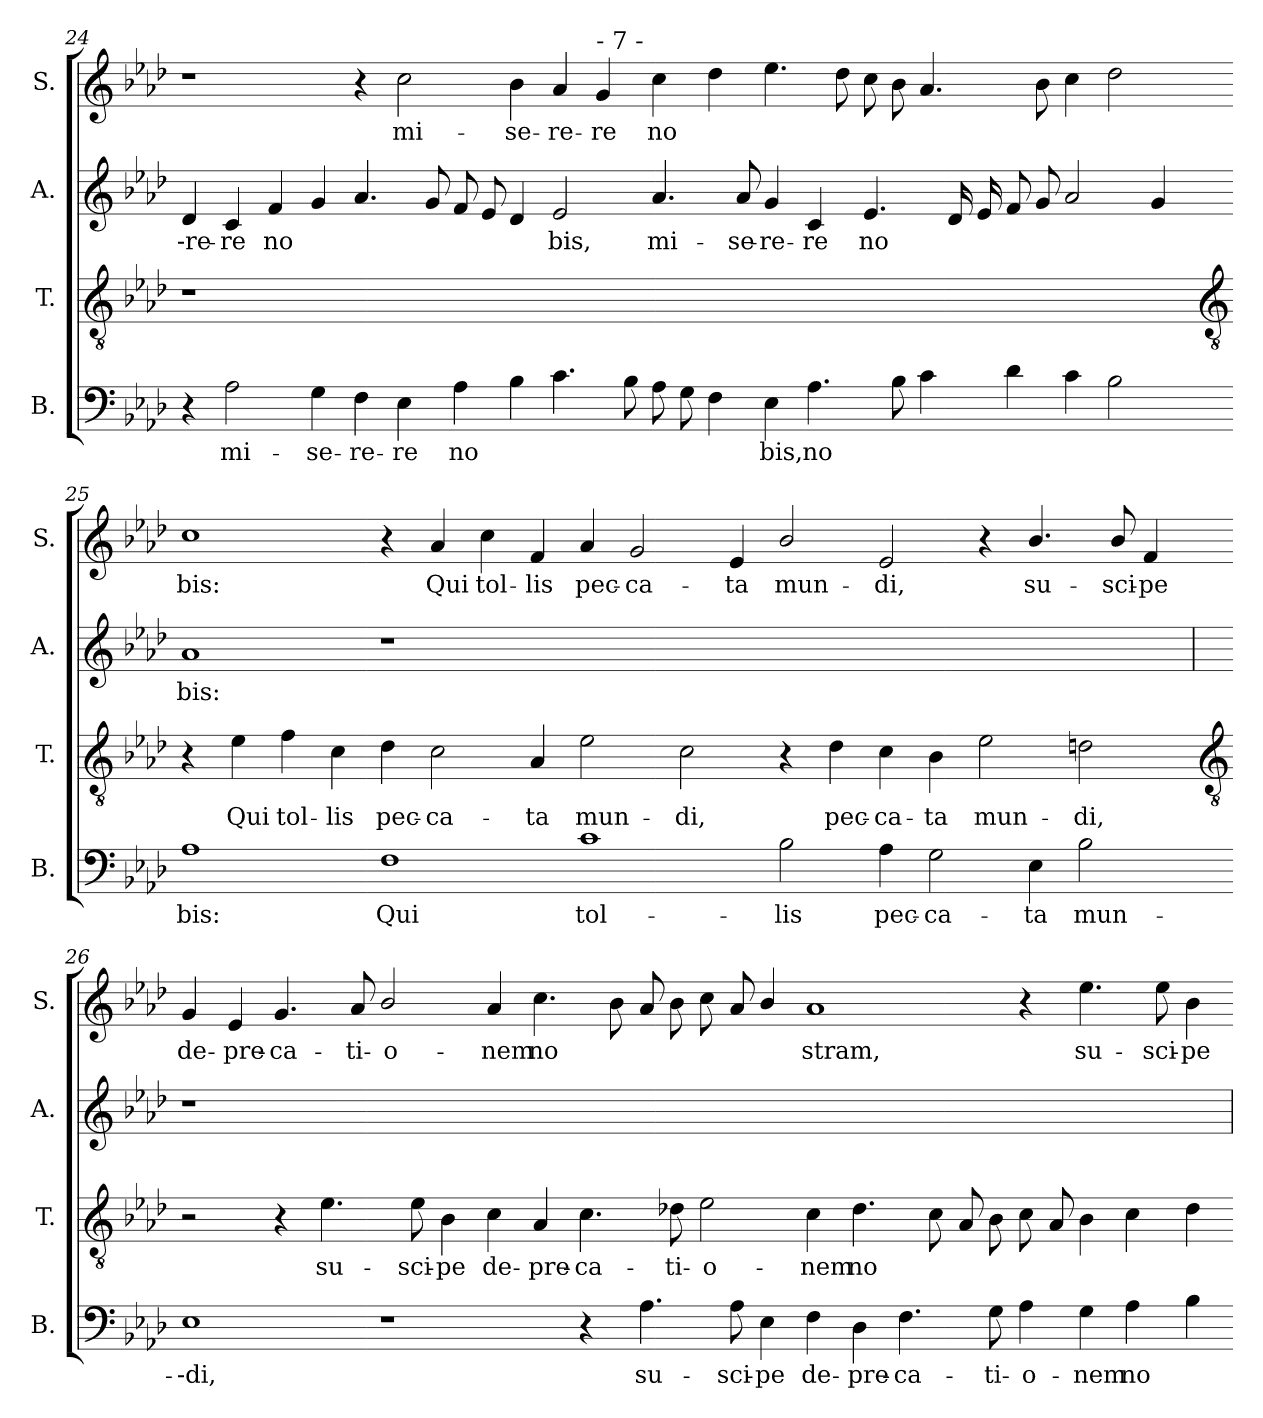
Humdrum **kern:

**kern	**text	**kern	**text	**kern	**text	**kern	**text
*part4	*part4	*part3	*part3	*part2	*part2	*part1	*part1
*staff4	*staff4	*staff3	*staff3	*staff2	*staff2	*staff1	*staff1
*I"B.	*	*I"T.	*	*I"A.	*	*I"S.	*
*I'B.	*	*I'T.	*	*I'A.	*	*I'S.	*
!!LO:LB:g=z
*clefF4	*	*clefGv2	*	*clefG2	*	*clefG2	*
*k[b-e-a-d-]	*	*k[b-e-a-d-]	*	*k[b-e-a-d-]	*	*k[b-e-a-d-]	*
*A-:	*	*A-:	*	*A-:	*	*A-:	*
=24	=24	=24	=24	=24	=24	=24	=24
!	!	!	!	!	!LO:LY:b	!	!
4r	.	1r	.	4d-	--re-	1r	.
!	!LO:LY:b	!	!	!	!LO:LY:b	!	!
2A-	mi-	.	.	4c	-re	.	.
!	!	!	!	!	!LO:LY:b	!	!
.	.	.	.	4f	no	.	.
!	!LO:LY:b	!	!	!	!	!	!
4G	-se-	.	.	4g	.	.	.
!	!LO:LY:b	!	!	!	!	!	!
4F	-re-	00ryy	.	4.a-	.	4r	.
!	!LO:LY:b	!	!	!	!	!	!LO:LY:b
4E-	-re	.	.	.	.	2cc	mi-
.	.	.	.	8g	.	.	.
!	!LO:LY:b	!	!	!	!	!	!
4A-	no	.	.	8f	.	.	.
.	.	.	.	8e-	.	.	.
!	!	!	!	!	!	!	!LO:LY:b
4B-	.	.	.	4d-	.	4b-	-se-
!	!	!	!	!	!LO:LY:b	!	!LO:LY:b
4.c	.	.	.	2e-	bis,	4a-	-re-
!	!	!	!	!	!	!LO:TX:a:t=- 7 -	!
!	!	!	!	!	!	!	!LO:LY:b
.	.	.	.	.	.	4g	-re
8B-	.	.	.	.	.	.	.
!	!	!	!	!	!LO:LY:b	!	!LO:LY:b
8A-	.	.	.	4.a-	mi-	4cc	no
8G	.	.	.	.	.	.	.
4F	.	.	.	.	.	4dd-	.
!	!	!	!	!	!LO:LY:b	!	!
.	.	.	.	8a-	-se-	.	.
!	!LO:LY:b	!	!	!	!LO:LY:b	!	!
4E-	bis,	.	.	4g	-re-	4.ee-	.
!	!LO:LY:b	!	!	!	!LO:LY:b	!	!
4.A-	no	.	.	4c	-re	.	.
.	.	.	.	.	.	8dd-	.
!	!	!	!	!	!LO:LY:b	!	!
.	.	.	.	4.e-	no	8cc	.
8B-	.	.	.	.	.	8b-	.
4c	.	.	.	.	.	4.a-	.
.	.	.	.	16d-	.	.	.
.	.	.	.	16e-	.	.	.
4d-	.	.	.	8f	.	.	.
.	.	.	.	8g	.	8b-	.
4c	.	.	.	2a-	.	4cc	.
2B-	.	.	.	.	.	2dd-	.
.	.	.	.	4g	.	.	.
!!LO:LB:g=z
=25-	=25-	=25-	=25-	=25-	=25-	=25-	=25-
*	*	*clefGv2	*	*	*	*	*
!	!LO:LY:b	!	!	!	!LO:LY:b	!	!LO:LY:b
1A-	-bis:	4r	.	1a-	-bis:	1cc	-bis:
!	!	!	!LO:LY:b	!	!	!	!
.	.	4e-	Qui	.	.	.	.
!	!	!	!LO:LY:b	!	!	!	!
.	.	4f	tol-	.	.	.	.
!	!	!	!LO:LY:b	!	!	!	!
.	.	4c	-lis	.	.	.	.
!	!LO:LY:b	!	!LO:LY:b	!	!	!	!
1F	Qui	4d-	pec-	1r	.	4r	.
!	!	!	!LO:LY:b	!	!	!	!LO:LY:b
.	.	2c	-ca-	.	.	4a-	Qui
!	!	!	!	!	!	!	!LO:LY:b
.	.	.	.	.	.	4cc	tol-
!	!	!	!LO:LY:b	!	!	!	!LO:LY:b
.	.	4A-	-ta	.	.	4f	-lis
!	!LO:LY:b	!	!LO:LY:b	!	!	!	!LO:LY:b
1c	tol-	2e-	mun-	0.ryy	.	4a-	pec-
!	!	!	!	!	!	!	!LO:LY:b
.	.	.	.	.	.	2g	-ca-
!	!	!	!LO:LY:b	!	!	!	!
.	.	2c	-di,	.	.	.	.
!	!	!	!	!	!	!	!LO:LY:b
.	.	.	.	.	.	4e-	-ta
!	!LO:LY:b	!	!	!	!	!	!LO:LY:b
2B-	-lis	4r	.	.	.	2b-/	mun-
!	!	!	!LO:LY:b	!	!	!	!
.	.	4d-	pec-	.	.	.	.
!	!LO:LY:b	!	!LO:LY:b	!	!	!	!LO:LY:b
4A-	pec-	4c	-ca-	.	.	2e-/	-di,
!	!LO:LY:b	!	!LO:LY:b	!	!	!	!
2G	-ca-	4B-	-ta	.	.	.	.
!	!	!	!LO:LY:b	!	!	!	!
.	.	2e-	mun-	.	.	4r	.
!	!LO:LY:b	!	!	!	!	!	!LO:LY:b
4E-	-ta	.	.	.	.	4.b-/	su-
!	!LO:LY:b	!	!LO:LY:b	!	!	!	!
2B-	mun-	2dn	-di,	.	.	.	.
!	!	!	!	!	!	!	!LO:LY:b
.	.	.	.	.	.	8b-/	-sci-
!	!	!	!	!	!	!	!LO:LY:b
.	.	.	.	.	.	4f/	-pe
!!LO:LB:g=z
=26-	=26-	=26-	=26-	=26	=26-	=26-	=26-
*	*	*clefGv2	*	*	*	*	*
!	!LO:LY:b	!	!	!	!	!	!LO:LY:b
1E-	--di,	2r	.	1r	.	4g	de-
!	!	!	!	!	!	!	!LO:LY:b
.	.	.	.	.	.	4e-	-pre-
!	!	!	!	!	!	!	!LO:LY:b
.	.	4r	.	.	.	4.g	-ca-
!	!	!	!LO:LY:b	!	!	!	!
.	.	4.e-	su-	.	.	.	.
!	!	!	!	!	!	!	!LO:LY:b
.	.	.	.	.	.	8a-	-ti-
!	!	!	!	!	!	!	!LO:LY:b
1r	.	.	.	00ryy	.	2b-/	-o-
!	!	!	!LO:LY:b	!	!	!	!
.	.	8e-	-sci-	.	.	.	.
!	!	!	!LO:LY:b	!	!	!	!
.	.	4B-	-pe	.	.	.	.
!	!	!	!LO:LY:b	!	!	!	!LO:LY:b
.	.	4c	de-	.	.	4a-	-nem
!	!	!	!LO:LY:b	!	!	!	!LO:LY:b
.	.	4A-	-pre-	.	.	4.cc	no
!	!	!	!LO:LY:b	!	!	!	!
4r	.	4.c	-ca-	.	.	.	.
.	.	.	.	.	.	8b-	.
!	!LO:LY:b	!	!	!	!	!	!
4.A-	su-	.	.	.	.	8a-	.
!	!	!	!LO:LY:b	!	!	!	!
.	.	8d-	-ti-	.	.	8b-	.
!	!	!	!LO:LY:b	!	!	!	!
.	.	2e-	-o-	.	.	8cc	.
!	!LO:LY:b	!	!	!	!	!	!
8A-	-sci-	.	.	.	.	8a-	.
!	!LO:LY:b	!	!	!	!	!	!
4E-	-pe	.	.	.	.	4b-/	.
!	!LO:LY:b	!	!LO:LY:b	!	!	!	!LO:LY:b
4F	de-	4c	-nem	.	.	1a-	stram,
!	!LO:LY:b	!	!LO:LY:b	!	!	!	!
4D-	-pre-	4.d-	no	.	.	.	.
!	!LO:LY:b	!	!	!	!	!	!
4.F	-ca-	.	.	.	.	.	.
.	.	8c	.	.	.	.	.
.	.	8A-	.	.	.	.	.
!	!LO:LY:b	!	!	!	!	!	!
8G	-ti-	8B-	.	.	.	.	.
!	!LO:LY:b	!	!	!	!	!	!
4A-	-o-	8c	.	.	.	4r	.
.	.	8A-	.	.	.	.	.
!	!LO:LY:b	!	!	!	!	!	!LO:LY:b
4G	-nem	4B-	.	.	.	4.ee-	su-
!	!LO:LY:b	!	!	!	!	!	!
4A-	no	4c	.	.	.	.	.
!	!	!	!	!	!	!	!LO:LY:b
.	.	.	.	.	.	8ee-	-sci-
!	!	!	!	!	!	!	!LO:LY:b
4B-	.	4d-	.	.	.	4b-	-pe
=-	=-	=-	=-	=	=-	=-	=-
*-	*-	*-	*-	*-	*-	*-	*-
